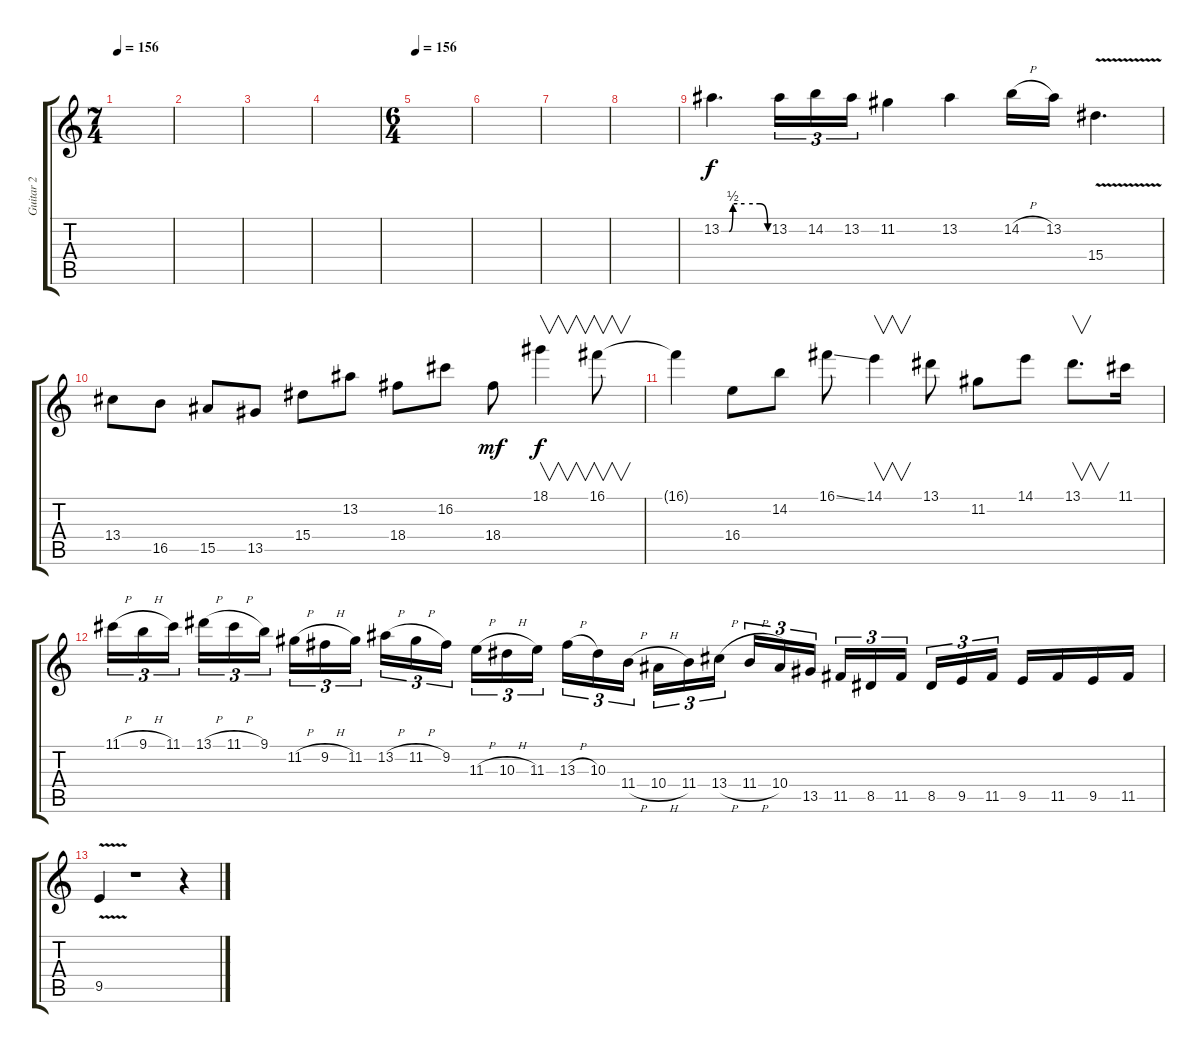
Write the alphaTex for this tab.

\track ("Guitar 2" "Guitar 2") {instrument distortionguitar}
\staff {score tabs}
\tuning (D4 A3 F3 C3 G2 D2) {hide}
\ts (7 4)
\tempo 156
\clef g2
\ks c
|
|
|
|
\ts (6 4)
\tempo 156
|
|
|
|
13.2{be (custom 0 0 10 0 15 2 30 2 50 2 60 0)}.4{d volume 16 instrument distortionguitar} 13.2.16{tu (3 2)} 14.2.16{tu (3 2)} 13.2.16{tu (3 2)} 11.2.4 13.2.4 14.2{h}.16 13.2.16 15.4{v}.4{d} |
13.4.8 16.5.8 15.5.8 13.5.8 15.4.8 13.2.8 18.4.8 16.2.8 18.4.8{dy mf} 18.1.4{v dy f} 16.1.8{v} |
16.1{t}.4 16.4.8 14.2.8 16.1{ss}.8 14.1.4{v} 13.1.8 11.2.8 14.1.8 13.1.8{v d} 11.1.16 |
11.1{h}.16{tu (3 2)} 9.1{h}.16{tu (3 2)} 11.1.16{tu (3 2)} 13.1{h}.16{tu (3 2)} 11.1{h}.16{tu (3 2)} 9.1.16{tu (3 2)} 11.2{h}.16{tu (3 2)} 9.2{h}.16{tu (3 2)} 11.2.16{tu (3 2)} 13.2{h}.16{tu (3 2)} 11.2{h}.16{tu (3 2)} 9.2.16{tu (3 2)} 11.3{h}.16{tu (3 2)} 10.3{h}.16{tu (3 2)} 11.3.16{tu (3 2)} 13.3{h}.16{tu (3 2)} 10.3.16{tu (3 2)} 11.4{h}.16{tu (3 2)} 10.4{h}.16{tu (3 2)} 11.4.16{tu (3 2)} 13.4{h}.16{tu (3 2)} 11.4{h}.16{tu (3 2)} 10.4.16{tu (3 2)} 13.5.16{tu (3 2)} 11.5.16{tu (3 2)} 8.5.16{tu (3 2)} 11.5.16{tu (3 2)} 8.5.16{tu (3 2)} 9.5.16{tu (3 2)} 11.5.16{tu (3 2)} 9.5.16 11.5.16 9.5.16 11.5.16 |
9.5{v}.4 r.1 r.4
